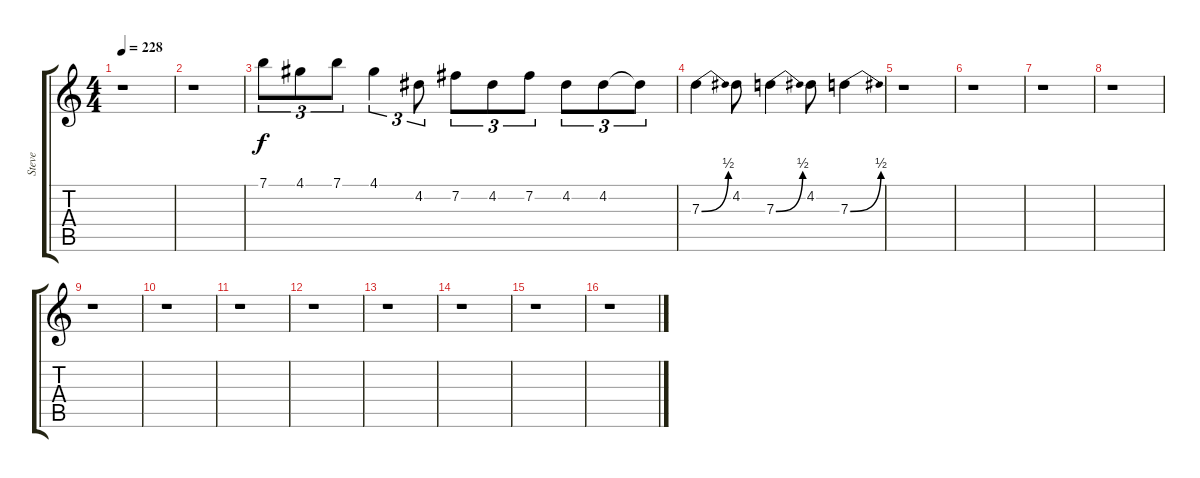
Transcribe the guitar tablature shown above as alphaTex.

\track ("Steve" "Steve") {instrument distortionguitar}
\staff {score tabs}
\tuning (E4 B3 G3 D3 A2 E2) {hide}
\ts (4 4)
\tempo 228
\clef g2
\ks c
r.1{dy f} |
r.1 |
7.1.8{tu (3 2)} 4.1.8{tu (3 2)} 7.1.8{tu (3 2)} 4.1.4{tu (3 2)} 4.2.8{tu (3 2)} 7.2.8{tu (3 2)} 4.2.8{tu (3 2)} 7.2.8{tu (3 2)} 4.2.8{tu (3 2)} 4.2.8{tu (3 2)} 4.2{t}.8{tu (3 2)} |
7.3{be (bend 0 0 60 2)}.4 4.2.8 7.3{be (bend 0 0 60 2)}.4 4.2.8 7.3{be (bend 0 0 60 2)}.4 |
r.1 |
r.1 |
r.1 |
r.1 |
r.1 |
r.1 |
r.1 |
r.1 |
r.1 |
r.1 |
r.1 |
r.1
